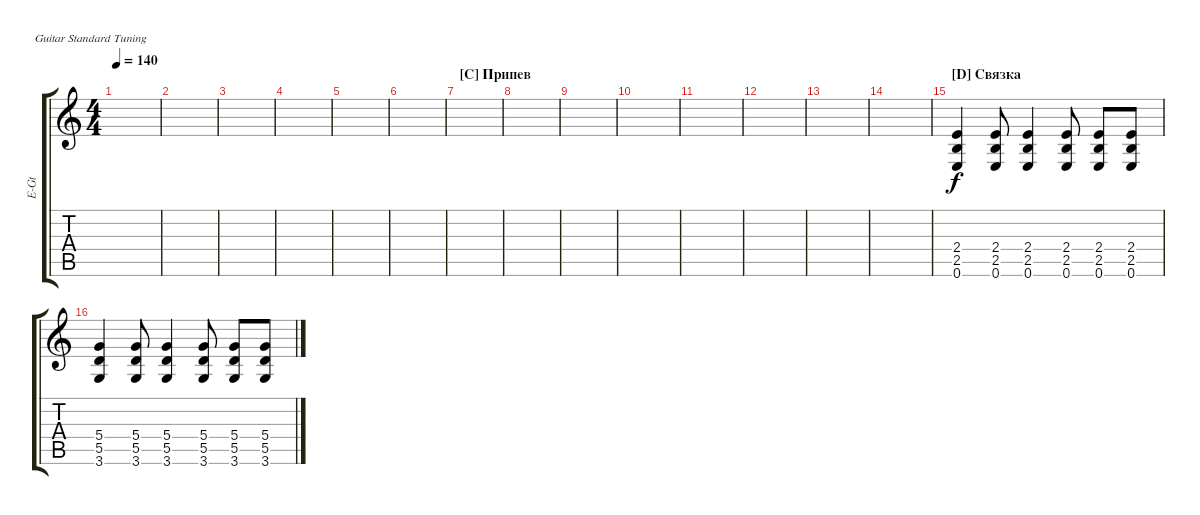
\track ("Electric Guitar" "E-Gt") {instrument distortionguitar}
\staff {score tabs}
\tuning (E4 B3 G3 D3 A2 E2)
\ts (4 4)
\tempo 140
\clef g2
\scale
0.333333
\ks c
|
\scale
0.333333 |
\scale
0.333333 |
\scale
0.333333 |
\scale
0.333333 |
\scale
0.333333 |
\section ("C" "Припев")
\scale
0.333333 |
\scale
0.333333 |
\scale
0.333333 |
\scale
0.333333 |
\scale
0.333333 |
\scale
0.333333 |
\scale
0.333333 |
\scale
0.333333 |
\section ("D" "Связка")
\scale
0.333333 (2.4 2.5 0.6).4 (2.4 2.5 0.6).8 (2.4 2.5 0.6).4 (2.4 2.5 0.6).8 (2.4 2.5 0.6).8 (2.4 2.5 0.6).8 |
\scale
0.333333 (5.4 5.5 3.6).4 (5.4 5.5 3.6).8 (5.4 5.5 3.6).4 (5.4 5.5 3.6).8 (5.4 5.5 3.6).8 (5.4 5.5 3.6).8
